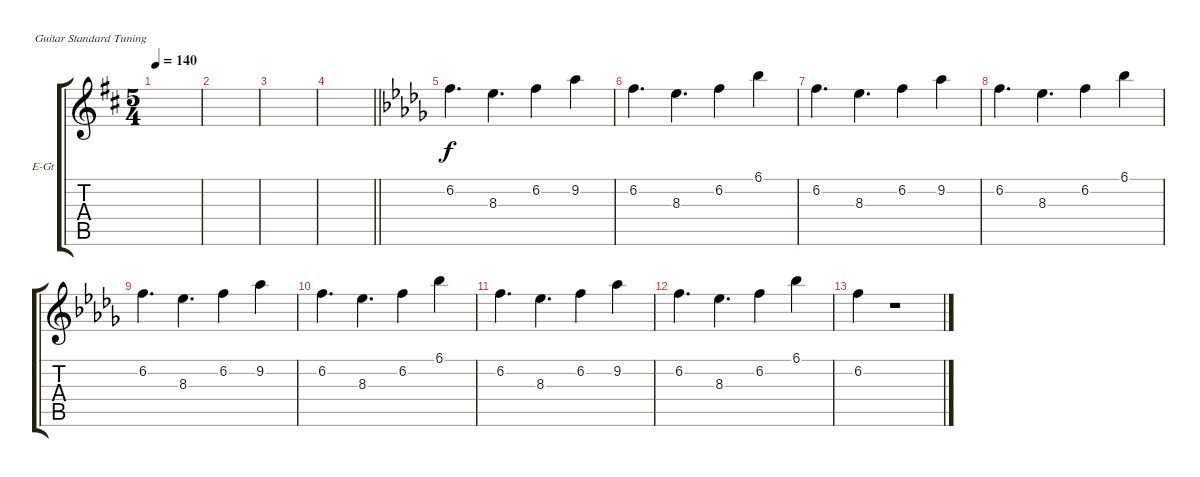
\defaultSystemsLayout 4
\bracketExtendMode groupsimilarinstruments
\firstSystemTrackNameOrientation horizontal
\otherSystemsTrackNameOrientation horizontal
\track ("Solo Guitar" "E-Gt") {instrument electricguitarclean}
\staff {score tabs}
\tuning (E4 B3 G3 D3 A2 E2)
\ts (5 4)
\tempo 140
\clef g2
\ks bminor
|
|
|
\barLineRight lightlight
|
\ks bbminor
6.2.4{d} 8.3.4{d} 6.2.4 9.2.4 |
6.2.4{d} 8.3.4{d} 6.2.4 6.1.4 |
6.2.4{d} 8.3.4{d} 6.2.4 9.2.4 |
6.2.4{d} 8.3.4{d} 6.2.4 6.1.4 |
6.2.4{d} 8.3.4{d} 6.2.4 9.2.4 |
6.2.4{d} 8.3.4{d} 6.2.4 6.1.4 |
6.2.4{d} 8.3.4{d} 6.2.4 9.2.4 |
6.2.4{d} 8.3.4{d} 6.2.4 6.1.4 |
6.2.4 r.1
